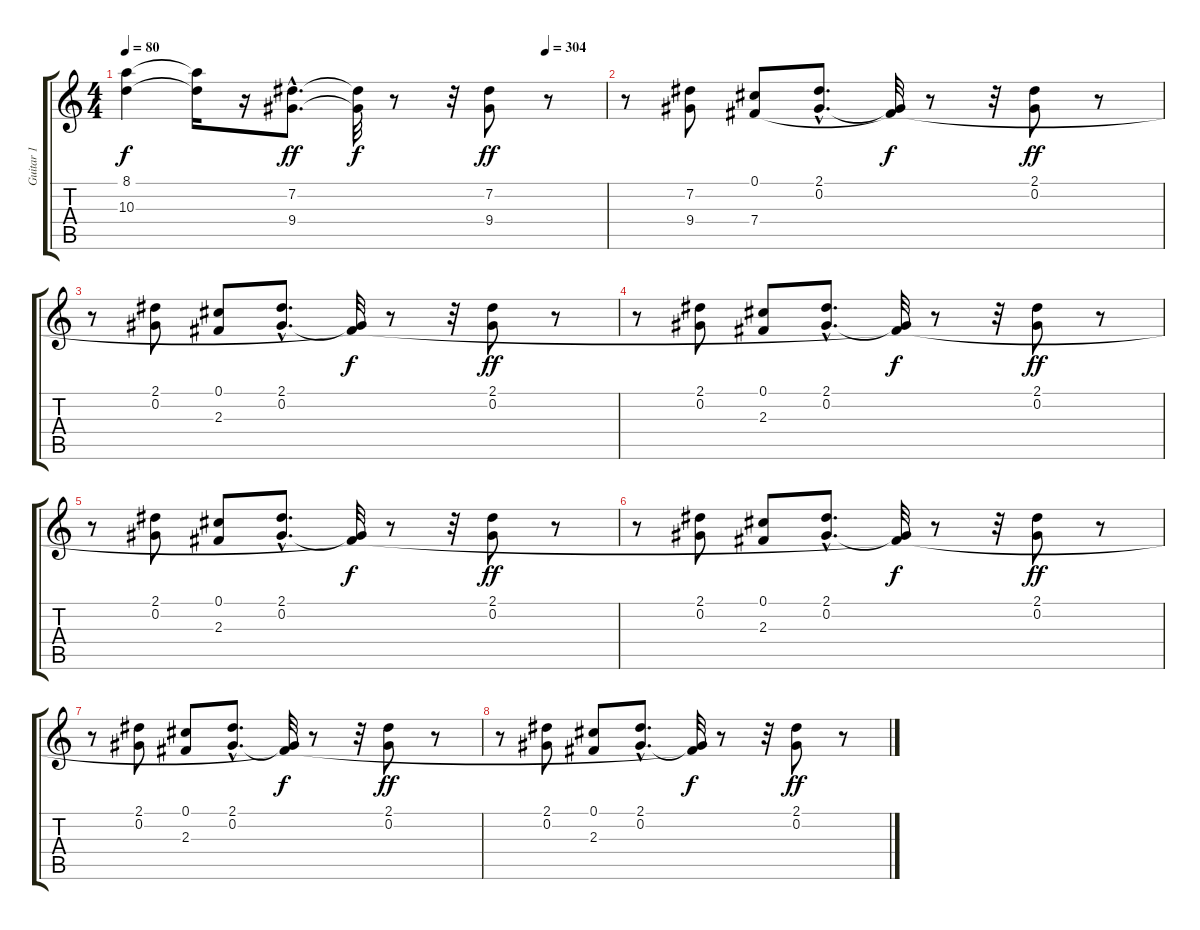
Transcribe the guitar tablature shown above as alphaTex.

\track ("Guitar 1" "Guitar 1") {instrument overdrivenguitar}
\staff {score tabs}
\tuning (Db4 Ab3 E3 B2 Gb2 Db2) {hide}
\ts (4 4)
\tempo 80
\tempo (304 0.875)
\clef g2
\ks c
(8.1{t} 10.3{t}).4{dy f} (8.1{t} 10.3{t}).16 r.16 (7.2{hac} 9.4{hac}).8{d dy ff} (7.2{t} 9.4{t}).32{dy f} r.8 r.32 (7.2 9.4).8{dy ff} r.8 |
r.8 (7.2 9.4).8 (0.1 7.4).8 (2.1{hac} 0.2{hac}).8{d} (0.2{t} 7.4{t}).32{dy f} r.8 r.32 (2.1 0.2).8{dy ff} r.8 |
r.8 (2.1 0.2).8 (0.1 2.3).8 (2.1{hac} 0.2{hac}).8{d} (0.2{t} 7.4{t}).32{dy f} r.8 r.32 (2.1 0.2).8{dy ff} r.8 |
r.8 (2.1 0.2).8 (0.1 2.3).8 (2.1{hac} 0.2{hac}).8{d} (0.2{t} 7.4{t}).32{dy f} r.8 r.32 (2.1 0.2).8{dy ff} r.8 |
r.8 (2.1 0.2).8 (0.1 2.3).8 (2.1{hac} 0.2{hac}).8{d} (0.2{t} 7.4{t}).32{dy f} r.8 r.32 (2.1 0.2).8{dy ff} r.8 |
r.8 (2.1 0.2).8 (0.1 2.3).8 (2.1{hac} 0.2{hac}).8{d} (0.2{t} 7.4{t}).32{dy f} r.8 r.32 (2.1 0.2).8{dy ff} r.8 |
r.8 (2.1 0.2).8 (0.1 2.3).8 (2.1{hac} 0.2{hac}).8{d} (0.2{t} 7.4{t}).32{dy f} r.8 r.32 (2.1 0.2).8{dy ff} r.8 |
r.8 (2.1 0.2).8 (0.1 2.3).8 (2.1{hac} 0.2{hac}).8{d} (0.2{t} 7.4{t}).32{dy f} r.8 r.32 (2.1 0.2).8{dy ff} r.8
